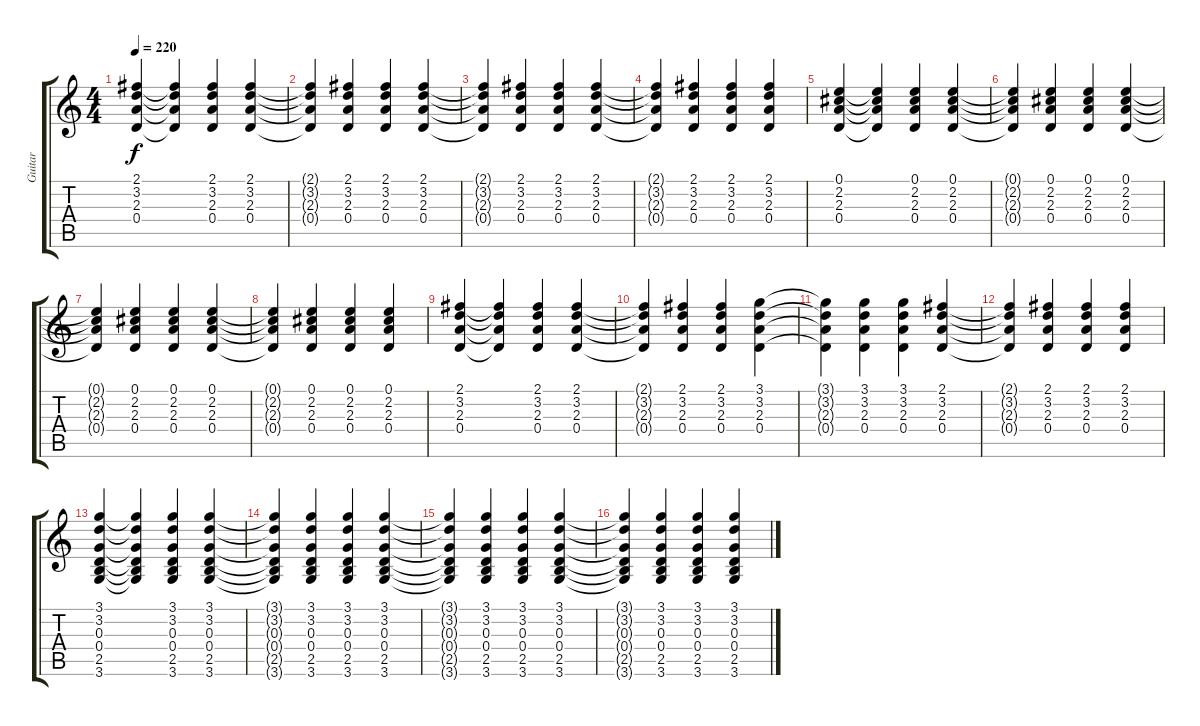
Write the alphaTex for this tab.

\track ("Guitar" "Guitar") {instrument acousticguitarsteel}
\staff {score tabs}
\tuning (E4 B3 G3 D3 A2 E2) {hide}
\ts (4 4)
\tempo 220
\clef g2
\ks c
(2.1 3.2 2.3 0.4).4{dy f} (2.1{t} 3.2{t} 2.3{t} 0.4{t}).4 (2.1 3.2 2.3 0.4).4 (2.1 3.2 2.3 0.4).4 |
(2.1{t} 3.2{t} 2.3{t} 0.4{t}).4 (2.1 3.2 2.3 0.4).4 (2.1 3.2 2.3 0.4).4 (2.1 3.2 2.3 0.4).4 |
(2.1{t} 3.2{t} 2.3{t} 0.4{t}).4 (2.1 3.2 2.3 0.4).4 (2.1 3.2 2.3 0.4).4 (2.1 3.2 2.3 0.4).4 |
(2.1{t} 3.2{t} 2.3{t} 0.4{t}).4 (2.1 3.2 2.3 0.4).4 (2.1 3.2 2.3 0.4).4 (2.1 3.2 2.3 0.4).4 |
(0.1 2.2 2.3 0.4).4 (0.1{t} 2.2{t} 2.3{t} 0.4{t}).4 (0.1 2.2 2.3 0.4).4 (0.1 2.2 2.3 0.4).4 |
(0.1{t} 2.2{t} 2.3{t} 0.4{t}).4 (0.1 2.2 2.3 0.4).4 (0.1 2.2 2.3 0.4).4 (0.1 2.2 2.3 0.4).4 |
(0.1{t} 2.2{t} 2.3{t} 0.4{t}).4 (0.1 2.2 2.3 0.4).4 (0.1 2.2 2.3 0.4).4 (0.1 2.2 2.3 0.4).4 |
(0.1{t} 2.2{t} 2.3{t} 0.4{t}).4 (0.1 2.2 2.3 0.4).4 (0.1 2.2 2.3 0.4).4 (0.1 2.2 2.3 0.4).4 |
(2.1 3.2 2.3 0.4).4 (2.1{t} 3.2{t} 2.3{t} 0.4{t}).4 (2.1 3.2 2.3 0.4).4 (2.1 3.2 2.3 0.4).4 |
(2.1{t} 3.2{t} 2.3{t} 0.4{t}).4 (2.1 3.2 2.3 0.4).4 (2.1 3.2 2.3 0.4).4 (3.1 3.2 2.3 0.4).4 |
(3.1{t} 3.2{t} 2.3{t} 0.4{t}).4 (3.1 3.2 2.3 0.4).4 (3.1 3.2 2.3 0.4).4 (2.1 3.2 2.3 0.4).4 |
(2.1{t} 3.2{t} 2.3{t} 0.4{t}).4 (2.1 3.2 2.3 0.4).4 (2.1 3.2 2.3 0.4).4 (2.1 3.2 2.3 0.4).4 |
(3.1 3.2 0.3 0.4 2.5 3.6).4 (3.1{t} 3.2{t} 0.3{t} 0.4{t} 2.5{t} 3.6{t}).4 (3.1 3.2 0.3 0.4 2.5 3.6).4 (3.1 3.2 0.3 0.4 2.5 3.6).4 |
(3.1{t} 3.2{t} 0.3{t} 0.4{t} 2.5{t} 3.6{t}).4 (3.1 3.2 0.3 0.4 2.5 3.6).4 (3.1 3.2 0.3 0.4 2.5 3.6).4 (3.1 3.2 0.3 0.4 2.5 3.6).4 |
(3.1{t} 3.2{t} 0.3{t} 0.4{t} 2.5{t} 3.6{t}).4 (3.1 3.2 0.3 0.4 2.5 3.6).4 (3.1 3.2 0.3 0.4 2.5 3.6).4 (3.1 3.2 0.3 0.4 2.5 3.6).4 |
(3.1{t} 3.2{t} 0.3{t} 0.4{t} 2.5{t} 3.6{t}).4 (3.1 3.2 0.3 0.4 2.5 3.6).4 (3.1 3.2 0.3 0.4 2.5 3.6).4 (3.1 3.2 0.3 0.4 2.5 3.6).4
